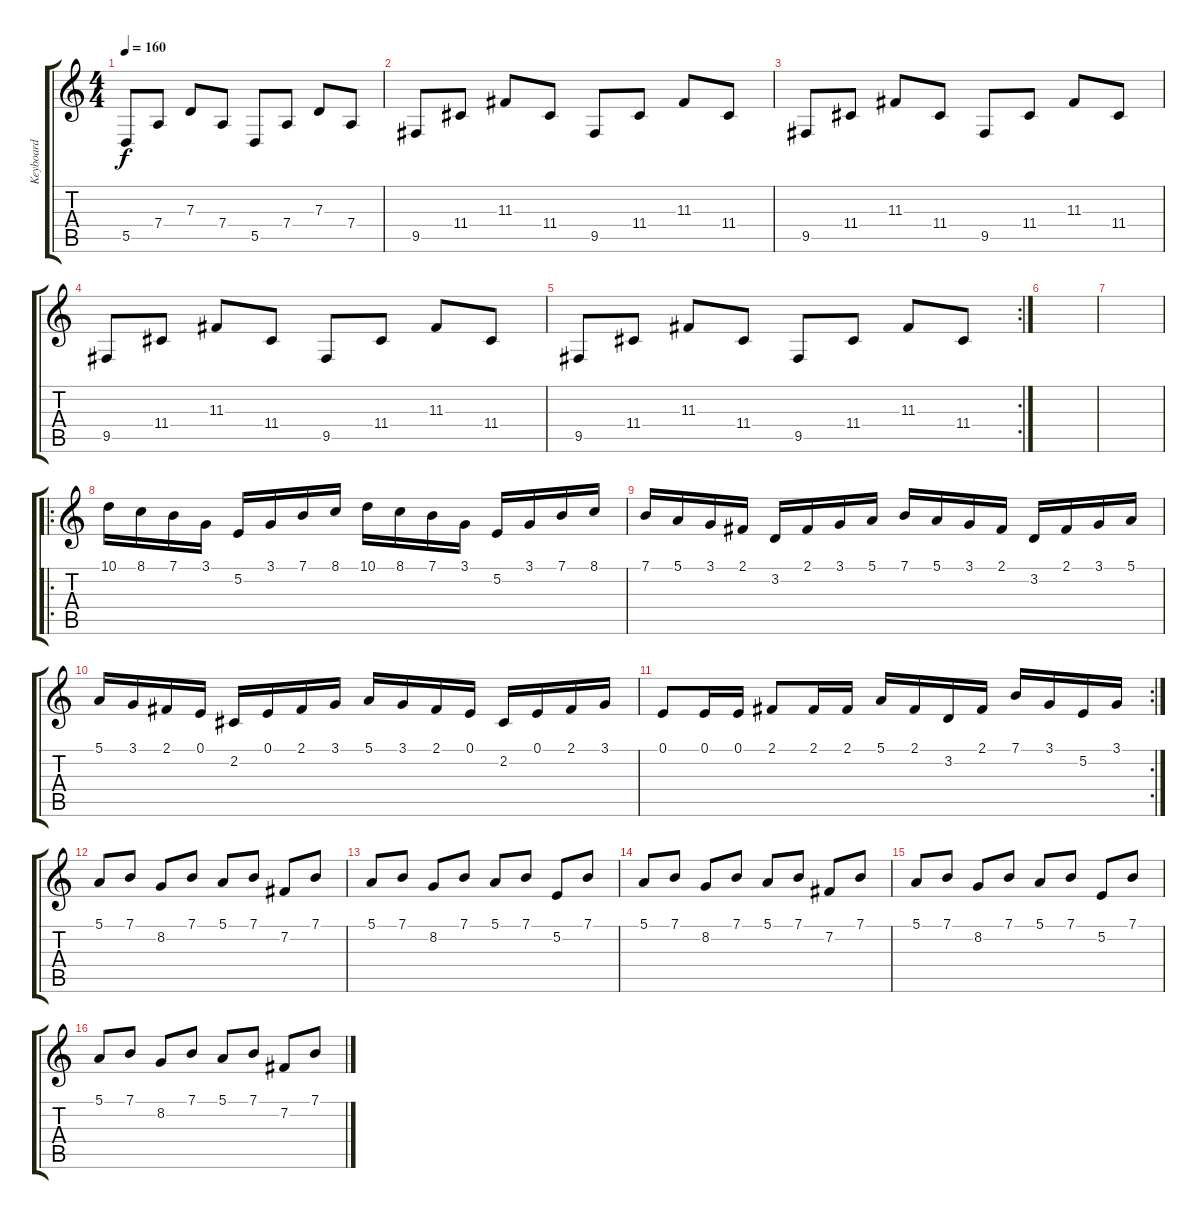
\track ("Keyboard" "Keyboard") {instrument pad1newage}
\staff {score tabs}
\tuning (E4 B3 G3 D3 A2 E2) {hide}
\ts (4 4)
\tempo 160
\clef g2
\ks c
5.5.8{dy f} 7.4.8 7.3.8 7.4.8 5.5.8 7.4.8 7.3.8 7.4.8 |
9.5.8 11.4.8 11.3.8 11.4.8 9.5.8 11.4.8 11.3.8 11.4.8 |
9.5.8 11.4.8 11.3.8 11.4.8 9.5.8 11.4.8 11.3.8 11.4.8 |
9.5.8 11.4.8 11.3.8 11.4.8 9.5.8 11.4.8 11.3.8 11.4.8 |
\rc 2
9.5.8 11.4.8 11.3.8 11.4.8 9.5.8 11.4.8 11.3.8 11.4.8 |
|
|
\ro
10.1.16 8.1.16 7.1.16 3.1.16 5.2.16 3.1.16 7.1.16 8.1.16 10.1.16 8.1.16 7.1.16 3.1.16 5.2.16 3.1.16 7.1.16 8.1.16 |
7.1.16 5.1.16 3.1.16 2.1.16 3.2.16 2.1.16 3.1.16 5.1.16 7.1.16 5.1.16 3.1.16 2.1.16 3.2.16 2.1.16 3.1.16 5.1.16 |
5.1.16 3.1.16 2.1.16 0.1.16 2.2.16 0.1.16 2.1.16 3.1.16 5.1.16 3.1.16 2.1.16 0.1.16 2.2.16 0.1.16 2.1.16 3.1.16 |
\rc 2
0.1.8 0.1.16 0.1.16 2.1.8 2.1.16 2.1.16 5.1.16 2.1.16 3.2.16 2.1.16 7.1.16 3.1.16 5.2.16 3.1.16 |
5.1.8 7.1.8 8.2.8 7.1.8 5.1.8 7.1.8 7.2.8 7.1.8 |
5.1.8 7.1.8 8.2.8 7.1.8 5.1.8 7.1.8 5.2.8 7.1.8 |
5.1.8 7.1.8 8.2.8 7.1.8 5.1.8 7.1.8 7.2.8 7.1.8 |
5.1.8 7.1.8 8.2.8 7.1.8 5.1.8 7.1.8 5.2.8 7.1.8 |
5.1.8 7.1.8 8.2.8 7.1.8 5.1.8 7.1.8 7.2.8 7.1.8
